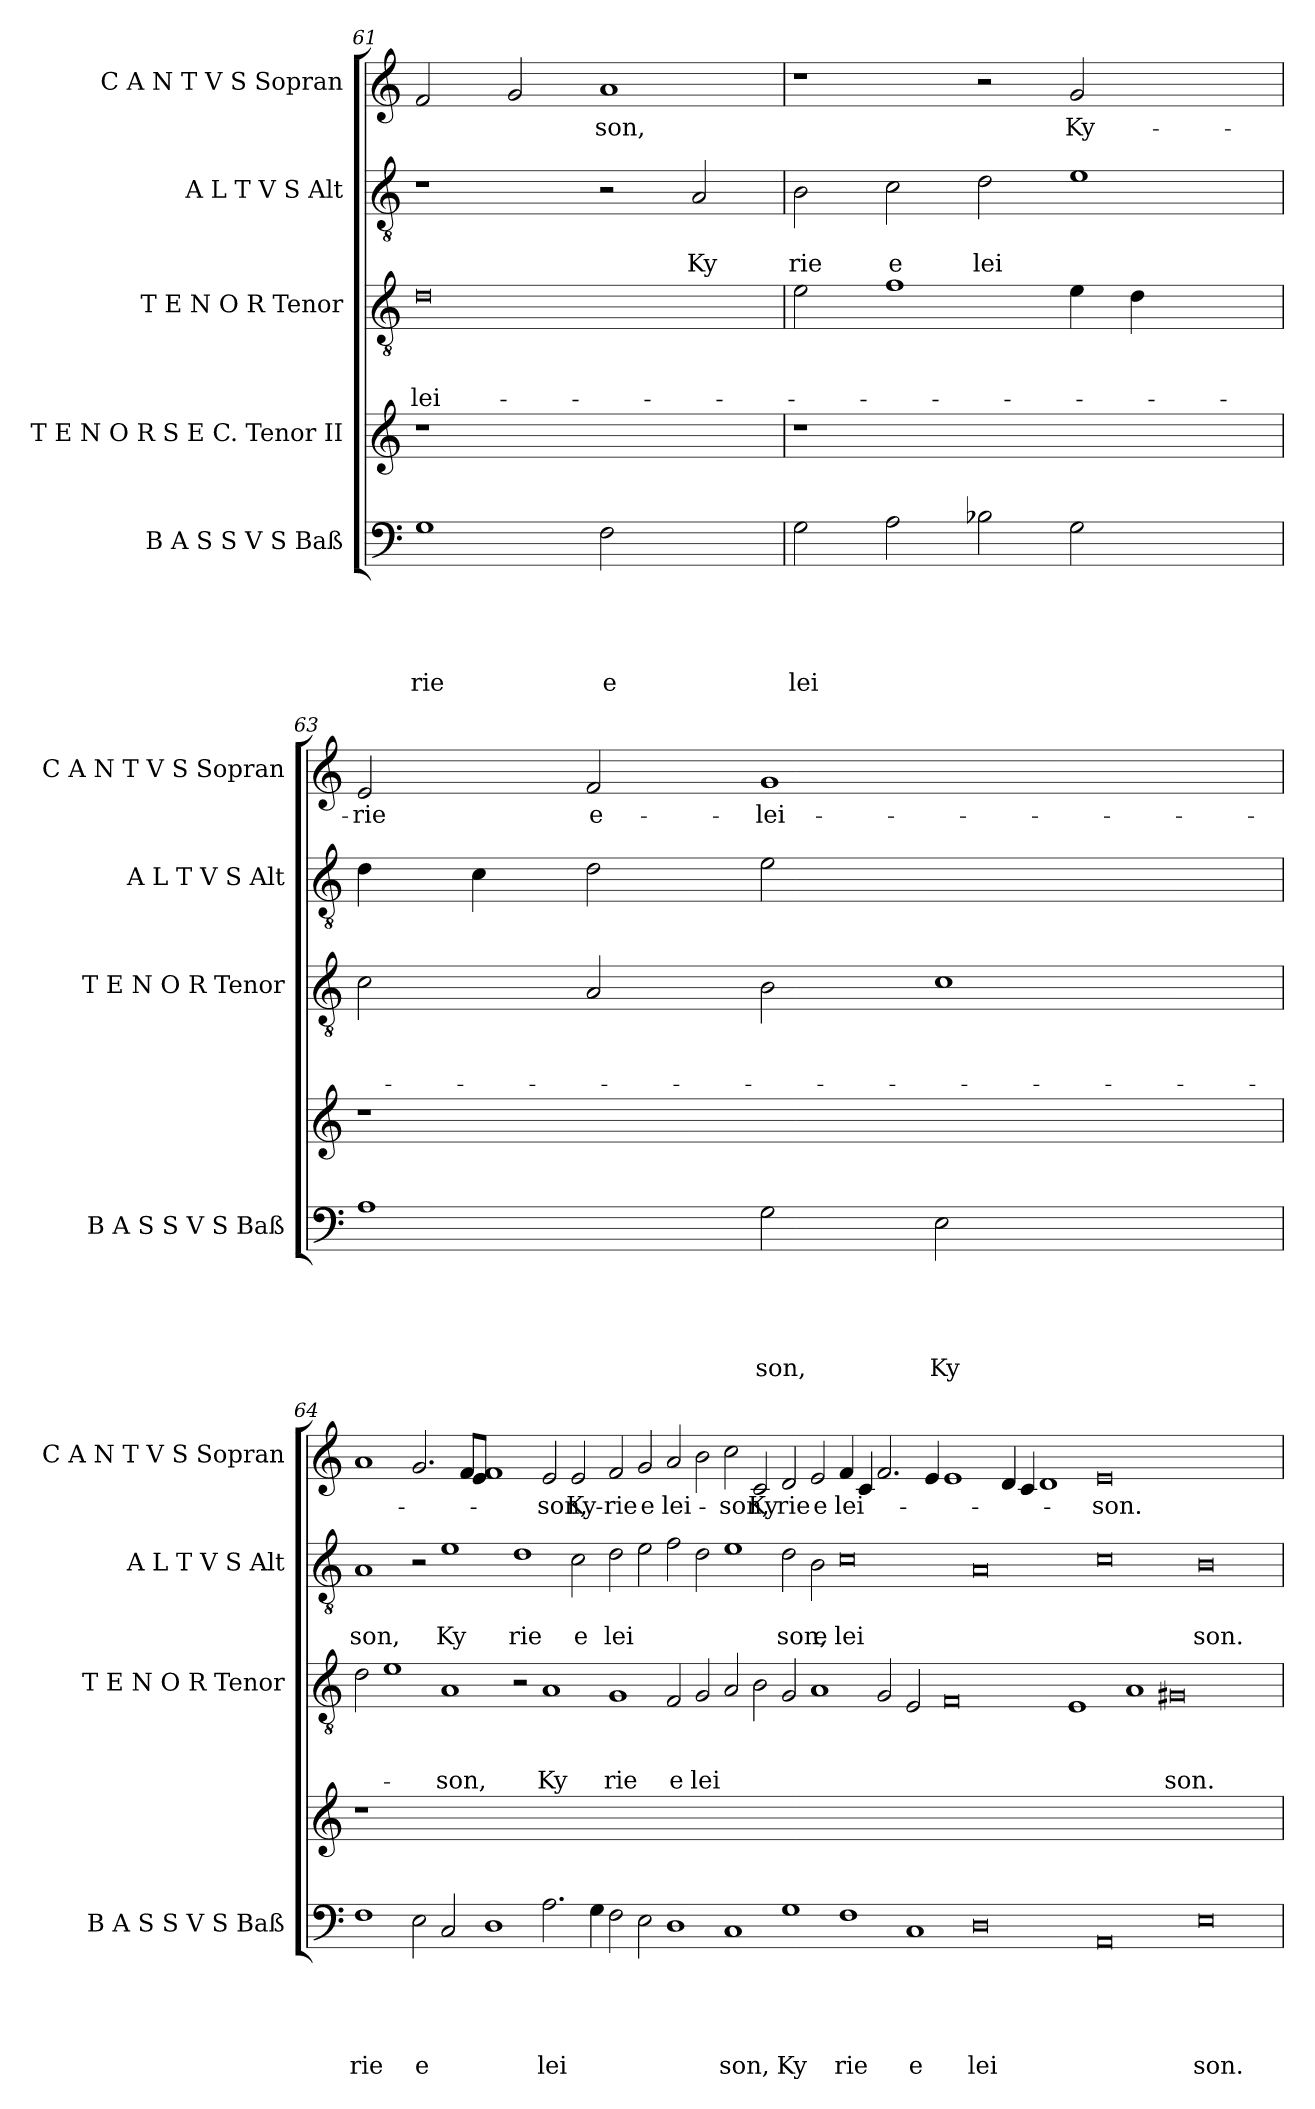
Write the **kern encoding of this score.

**kern	**text	**text	**text	**text	**text	**kern	**kern	**text	**text	**text	**kern	**text	**text	**kern	**text
*part5	*part5	*part5	*part5	*part5	*part5	*part4	*part3	*part3	*part3	*part3	*part2	*part2	*part2	*part1	*part1
*staff5	*staff5	*staff5	*staff5	*staff5	*staff5	*staff4	*staff3	*staff3	*staff3	*staff3	*staff2	*staff2	*staff2	*staff1	*staff1
*I"B A S S V S Baß	*	*	*	*	*	*I"T E N O R S E C. Tenor II	*I"T E N O R Tenor	*	*	*	*I"A L T V S Alt	*	*	*I"C A N T V S Sopran	*
*I'B A S S V S Baß	*	*	*	*	*	*	*I'T E N O R Tenor	*	*	*	*I'A L T V S Alt	*	*	*I'C A N T V S Sopran	*
*clefF4	*	*	*	*	*	*clefG2	*clefGv2	*	*	*	*clefGv2	*	*	*clefG2	*
*k[]	*	*	*	*	*	*k[]	*k[]	*	*	*	*k[]	*	*	*k[]	*
*C:	*	*	*	*	*	*C:	*C:	*	*	*	*C:	*	*	*C:	*
=61	=61	=61	=61	=61	=61	=61	=61	=61	=61	=61	=61	=61	=61	=61	=61
!	!	!	!	!	!LO:LY:b	!	!	!	!	!LO:LY:b	!	!	!	!	!
1G	.	.	.	.	rie	1r	0d	.	.	-lei-	1r	.	.	2f/	.
.	.	.	.	.	.	.	.	.	.	.	.	.	.	2g/	.
!	!	!	!	!	!LO:LY:b	!	!	!	!	!	!	!	!	!	!LO:LY:b
2F\	.	.	.	.	e	1ryy	.	.	.	.	2r	.	.	1a	-son,
!	!	!	!	!	!	!	!	!	!	!	!	!	!LO:LY:b	!	!
2ryy	.	.	.	.	.	.	.	.	.	.	2A/	.	Ky	.	.
=62	=62	=62	=62	=62	=62	=62	=62	=62	=62	=62	=62	=62	=62	=62	=62
!	!	!	!	!	!LO:LY:b	!	!	!	!	!	!	!	!LO:LY:b	!	!
2G\	.	.	.	.	lei	1r	2e\	.	.	.	2B\	.	rie	1r	.
!	!	!	!	!	!	!	!	!	!	!	!	!	!LO:LY:b	!	!
2A\	.	.	.	.	.	.	1f	.	.	.	2c\	.	e	.	.
!	!	!	!	!	!	!	!	!	!	!	!	!	!LO:LY:b	!	!
2B-\	.	.	.	.	.	1.ryy	.	.	.	.	2d\	.	lei	2r	.
!	!	!	!	!	!	!	!	!	!	!	!	!	!	!	!LO:LY:b
2G\	.	.	.	.	.	.	4e\	.	.	.	1e	.	.	2g/	Ky-
.	.	.	.	.	.	.	4d\	.	.	.	.	.	.	.	.
2ryy	.	.	.	.	.	.	2ryy	.	.	.	.	.	.	2ryy	.
=63	=63	=63	=63	=63	=63	=63	=63	=63	=63	=63	=63	=63	=63	=63	=63
!	!	!	!	!	!	!	!	!	!	!	!	!	!	!	!LO:LY:b
1A	.	.	.	.	.	1r	2c\	.	.	.	4d\	.	.	2e/	-rie
.	.	.	.	.	.	.	.	.	.	.	4c\	.	.	.	.
!	!	!	!	!	!	!	!	!	!	!	!	!	!	!	!LO:LY:b
.	.	.	.	.	.	.	2A/	.	.	.	2d\	.	.	2f/	e-
!	!	!	!	!	!LO:LY:b	!	!	!	!	!	!	!	!	!	!LO:LY:b
2G\	.	.	.	.	son,	1.ryy	2B\	.	.	.	2e\	.	.	1g	-lei-
!	!	!	!	!	!LO:LY:b	!	!	!	!	!	!	!	!	!	!
2E\	.	.	.	.	Ky	.	1c	.	.	.	1ryy	.	.	.	.
2ryy	.	.	.	.	.	.	.	.	.	.	.	.	.	2ryy	.
!!LO:LB:g=z
=64	=64	=64	=64	=64	=64	=64	=64	=64	=64	=64	=64	=64	=64	=64	=64
!	!	!	!	!	!LO:LY:b	!	!	!	!	!	!	!	!LO:LY:b	!	!
1F	.	.	.	.	rie	1r	2d\	.	.	.	1A	.	son,	1a	.
.	.	.	.	.	.	.	1e	.	.	.	.	.	.	.	.
!	!	!	!	!	!LO:LY:b:rj	!	!	!	!	!	!	!	!	!	!
2E\	.	.	.	.	e	1%15ryy	.	.	.	.	2r	.	.	2.g/	.
!	!	!	!	!	!	!	!	!	!	!LO:LY:b	!	!	!LO:LY:b	!	!
2C/	.	.	.	.	.	.	1A	.	.	-son,	1e	.	Ky	.	.
.	.	.	.	.	.	.	.	.	.	.	.	.	.	8f/L	.
.	.	.	.	.	.	.	.	.	.	.	.	.	.	8e/J	.
1D	.	.	.	.	.	.	.	.	.	.	.	.	.	1f	.
!	!	!	!	!	!	!	!	!	!	!	!	!	!LO:LY:b	!	!
.	.	.	.	.	.	.	2r	.	.	.	1d	.	rie	.	.
!	!	!	!	!	!LO:LY:b	!	!	!	!	!LO:LY:b	!	!	!	!	!LO:LY:b
2.A\	.	.	.	.	lei	.	1A	.	.	Ky	.	.	.	2e/	-son,
!	!	!	!	!	!	!	!	!	!	!	!	!	!LO:LY:b	!	!LO:LY:b
.	.	.	.	.	.	.	.	.	.	.	2c\	.	e	2e/	Ky-
4G\	.	.	.	.	.	.	.	.	.	.	.	.	.	.	.
!	!	!	!	!	!	!	!	!	!	!LO:LY:b	!	!	!LO:LY:b	!	!LO:LY:b
2F\	.	.	.	.	.	.	1G	.	.	rie	2d\	.	lei	2f/	-rie
!	!	!	!	!	!	!	!	!	!	!	!	!	!	!	!LO:LY:b
2E\	.	.	.	.	.	.	.	.	.	.	2e\	.	.	2g/	e-
!	!	!	!	!	!	!	!	!	!	!LO:LY:b	!	!	!	!	!LO:LY:b
1D	.	.	.	.	.	.	2F/	.	.	e	2f\	.	.	2a/	-lei-
!	!	!	!	!	!	!	!	!	!	!LO:LY:b	!	!	!	!	!
.	.	.	.	.	.	.	2G/	.	.	lei	2d\	.	.	2b\	.
!	!	!	!	!	!LO:LY:b	!	!	!	!	!	!	!	!	!	!LO:LY:b
1C	.	.	.	.	son,	.	2A/	.	.	.	1e	.	.	2cc\	-son,
!	!	!	!	!	!	!	!	!	!	!	!	!	!	!	!LO:LY:b
.	.	.	.	.	.	.	2B\	.	.	.	.	.	.	2c/	Ky-
!	!	!	!	!	!LO:LY:b	!	!	!	!	!	!	!	!LO:LY:b	!	!LO:LY:b
1G	.	.	.	.	Ky	.	2G/	.	.	.	2d\	.	son,	2d/	-rie
!	!	!	!	!	!	!	!	!	!	!	!	!	!LO:LY:b	!	!LO:LY:b
.	.	.	.	.	.	.	1A	.	.	.	2B\	.	e	2e/	e-
!	!	!	!	!	!LO:LY:b	!	!	!	!	!	!	!	!LO:LY:b	!	!LO:LY:b
1F	.	.	.	.	rie	.	.	.	.	.	0c	.	lei	4f/	-lei-
.	.	.	.	.	.	.	.	.	.	.	.	.	.	4c/	.
.	.	.	.	.	.	.	2G/	.	.	.	.	.	.	2.f/	.
!	!	!	!	!	!LO:LY:b	!	!	!	!	!	!	!	!	!	!
1C	.	.	.	.	e	.	2E/	.	.	.	.	.	.	.	.
.	.	.	.	.	.	.	.	.	.	.	.	.	.	4e/	.
.	.	.	.	.	.	.	0F	.	.	.	.	.	.	1e	.
!	!	!	!	!	!LO:LY:b	!	!	!	!	!	!	!	!	!	!
0D	.	.	.	.	lei	.	.	.	.	.	0A	.	.	.	.
.	.	.	.	.	.	.	.	.	.	.	.	.	.	4d/	.
.	.	.	.	.	.	.	.	.	.	.	.	.	.	4c/	.
.	.	.	.	.	.	.	.	.	.	.	.	.	.	1d	.
.	.	.	.	.	.	.	1E	.	.	.	.	.	.	.	.
!	!	!	!	!	!	!	!	!	!	!	!	!	!	!	!LO:LY:b
0AA	.	.	.	.	.	.	.	.	.	.	0c	.	.	0e	-son.
.	.	.	.	.	.	.	1A	.	.	.	.	.	.	.	.
!	!	!	!	!	!	!	!	!	!	!LO:LY:b	!	!	!	!	!
.	.	.	.	.	.	.	0G#X	.	.	son.	.	.	.	.	.
!	!	!	!	!	!LO:LY:b	!	!	!	!	!	!	!	!LO:LY:b	!	!
0E	.	.	.	.	son.	.	.	.	.	.	0B	.	son.	0ryy	.
.	.	.	.	.	.	.	2ryy	.	.	.	.	.	.	.	.
=!	=!	=!	=!	=!	=!	=!	=!	=!	=!	=!	=!	=!	=!	=!	=!
*-	*-	*-	*-	*-	*-	*-	*-	*-	*-	*-	*-	*-	*-	*-	*-
